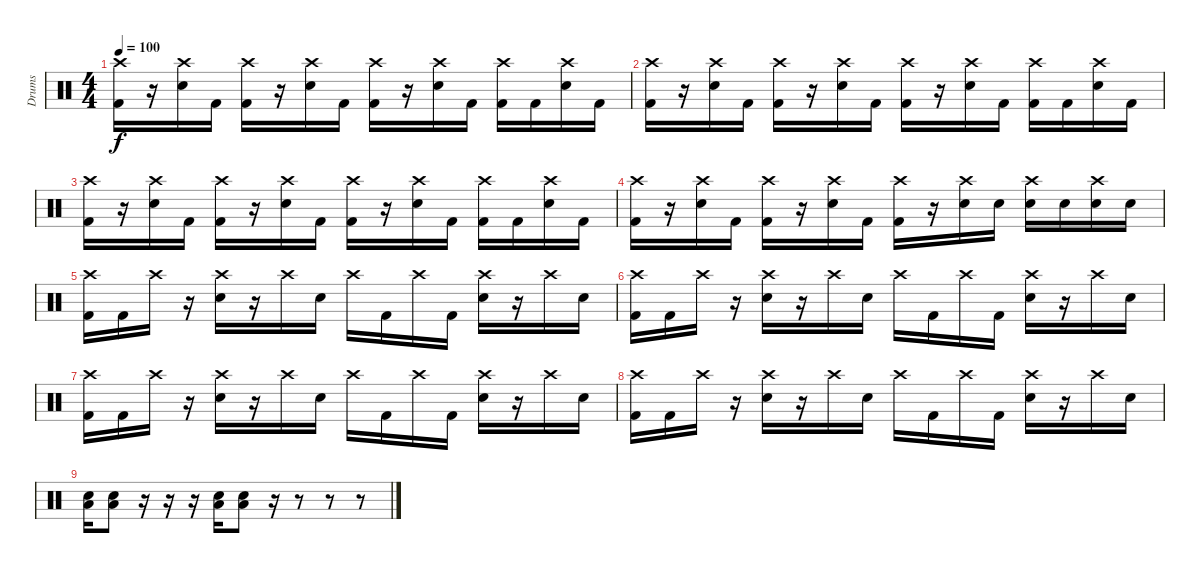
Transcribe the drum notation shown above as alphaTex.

\track ("Drums" "Drums") {instrument percussion}
\staff {score}
\articulation defaults
\ts (4 4)
\tempo 100
\clef neutral
\ks c
("Crash high (hit)" "Kick (hit) 2").16{dy f} r.16 ("Crash high (hit)" "Electric Snare (hit)").16 "Kick (hit) 2".16 ("Crash high (hit)" "Kick (hit) 2").16 r.16 ("Crash high (hit)" "Electric Snare (hit)").16 "Kick (hit) 2".16 ("Crash high (hit)" "Kick (hit) 2").16 r.16 ("Crash high (hit)" "Electric Snare (hit)").16 "Kick (hit) 2".16 ("Crash high (hit)" "Kick (hit) 2").16 "Kick (hit) 2".16 ("Crash high (hit)" "Electric Snare (hit)").16 "Kick (hit) 2".16 |
("Crash high (hit)" "Kick (hit) 2").16 r.16 ("Crash high (hit)" "Electric Snare (hit)").16 "Kick (hit) 2".16 ("Crash high (hit)" "Kick (hit) 2").16 r.16 ("Crash high (hit)" "Electric Snare (hit)").16 "Kick (hit) 2".16 ("Crash high (hit)" "Kick (hit) 2").16 r.16 ("Crash high (hit)" "Electric Snare (hit)").16 "Kick (hit) 2".16 ("Crash high (hit)" "Kick (hit) 2").16 "Kick (hit) 2".16 ("Crash high (hit)" "Electric Snare (hit)").16 "Kick (hit) 2".16 |
("Crash high (hit)" "Kick (hit) 2").16 r.16 ("Crash high (hit)" "Electric Snare (hit)").16 "Kick (hit) 2".16 ("Crash high (hit)" "Kick (hit) 2").16 r.16 ("Crash high (hit)" "Electric Snare (hit)").16 "Kick (hit) 2".16 ("Crash high (hit)" "Kick (hit) 2").16 r.16 ("Crash high (hit)" "Electric Snare (hit)").16 "Kick (hit) 2".16 ("Crash high (hit)" "Kick (hit) 2").16 "Kick (hit) 2".16 ("Crash high (hit)" "Electric Snare (hit)").16 "Kick (hit) 2".16 |
("Crash high (hit)" "Kick (hit) 2").16 r.16 ("Crash high (hit)" "Electric Snare (hit)").16 "Kick (hit) 2".16 ("Crash high (hit)" "Kick (hit) 2").16 r.16 ("Crash high (hit)" "Electric Snare (hit)").16 "Kick (hit) 2".16 ("Crash high (hit)" "Kick (hit) 2").16 r.16 ("Crash high (hit)" "Electric Snare (hit)").16 "Electric Snare (hit)".16 ("Crash high (hit)" "Electric Snare (hit)").16 "Electric Snare (hit)".16 ("Crash high (hit)" "Electric Snare (hit)").16 "Electric Snare (hit)".16 |
("Crash high (hit)" "Kick (hit) 2").16 "Kick (hit) 2".16 "Crash high (hit)".16 r.16 ("Crash high (hit)" "Electric Snare (hit)").16 r.16 "Crash high (hit)".16 "Electric Snare (hit)".16 "Crash high (hit)".16 "Kick (hit) 2".16 "Crash high (hit)".16 "Kick (hit) 2".16 ("Crash high (hit)" "Electric Snare (hit)").16 r.16 "Crash high (hit)".16 "Electric Snare (hit)".16 |
("Crash high (hit)" "Kick (hit) 2").16 "Kick (hit) 2".16 "Crash high (hit)".16 r.16 ("Crash high (hit)" "Electric Snare (hit)").16 r.16 "Crash high (hit)".16 "Electric Snare (hit)".16 "Crash high (hit)".16 "Kick (hit) 2".16 "Crash high (hit)".16 "Kick (hit) 2".16 ("Crash high (hit)" "Electric Snare (hit)").16 r.16 "Crash high (hit)".16 "Electric Snare (hit)".16 |
("Crash high (hit)" "Kick (hit) 2").16 "Kick (hit) 2".16 "Crash high (hit)".16 r.16 ("Crash high (hit)" "Electric Snare (hit)").16 r.16 "Crash high (hit)".16 "Electric Snare (hit)".16 "Crash high (hit)".16 "Kick (hit) 2".16 "Crash high (hit)".16 "Kick (hit) 2".16 ("Crash high (hit)" "Electric Snare (hit)").16 r.16 "Crash high (hit)".16 "Electric Snare (hit)".16 |
("Crash high (hit)" "Kick (hit) 2").16 "Kick (hit) 2".16 "Crash high (hit)".16 r.16 ("Crash high (hit)" "Electric Snare (hit)").16 r.16 "Crash high (hit)".16 "Electric Snare (hit)".16 "Crash high (hit)".16 "Kick (hit) 2".16 "Crash high (hit)".16 "Kick (hit) 2".16 ("Crash high (hit)" "Electric Snare (hit)").16 r.16 "Crash high (hit)".16 "Electric Snare (hit)".16 |
("Low Floor Tom (hit)" "Electric Snare (hit)").16 ("Low Floor Tom (hit)" "Electric Snare (hit)").8 r.16 r.16 r.16 ("Low Floor Tom (hit)" "Electric Snare (hit)").16 ("Low Floor Tom (hit)" "Electric Snare (hit)").8 r.16 r.8 r.8 r.8
